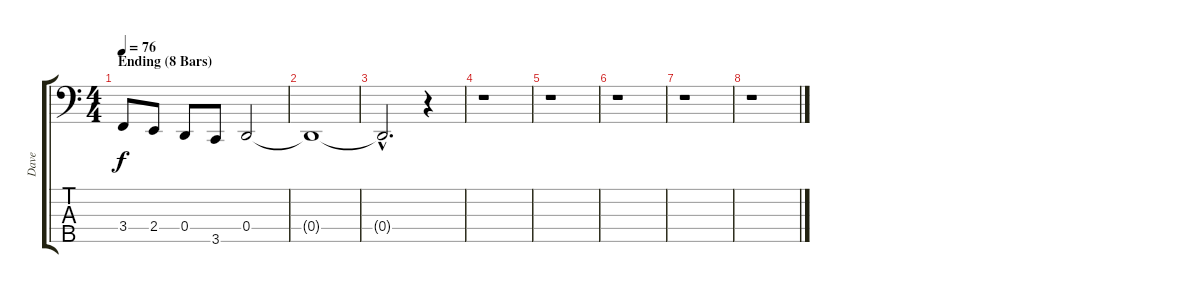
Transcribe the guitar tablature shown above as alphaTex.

\track ("Dave" "Dave") {instrument electricbasspick}
\staff {score tabs}
\tuning (F2 C2 G1 D1 A0) {hide}
\ts (4 4)
\section ("" "Ending (8 Bars)")
\tempo 76
\clef f4
\ks c
3.4.8{dy f} 2.4.8 0.4.8 3.5.8 0.4.2 |
0.4{t}.1 |
0.4{hac t}.2{d} r.4 |
r.1 |
r.1 |
r.1 |
r.1 |
r.1
